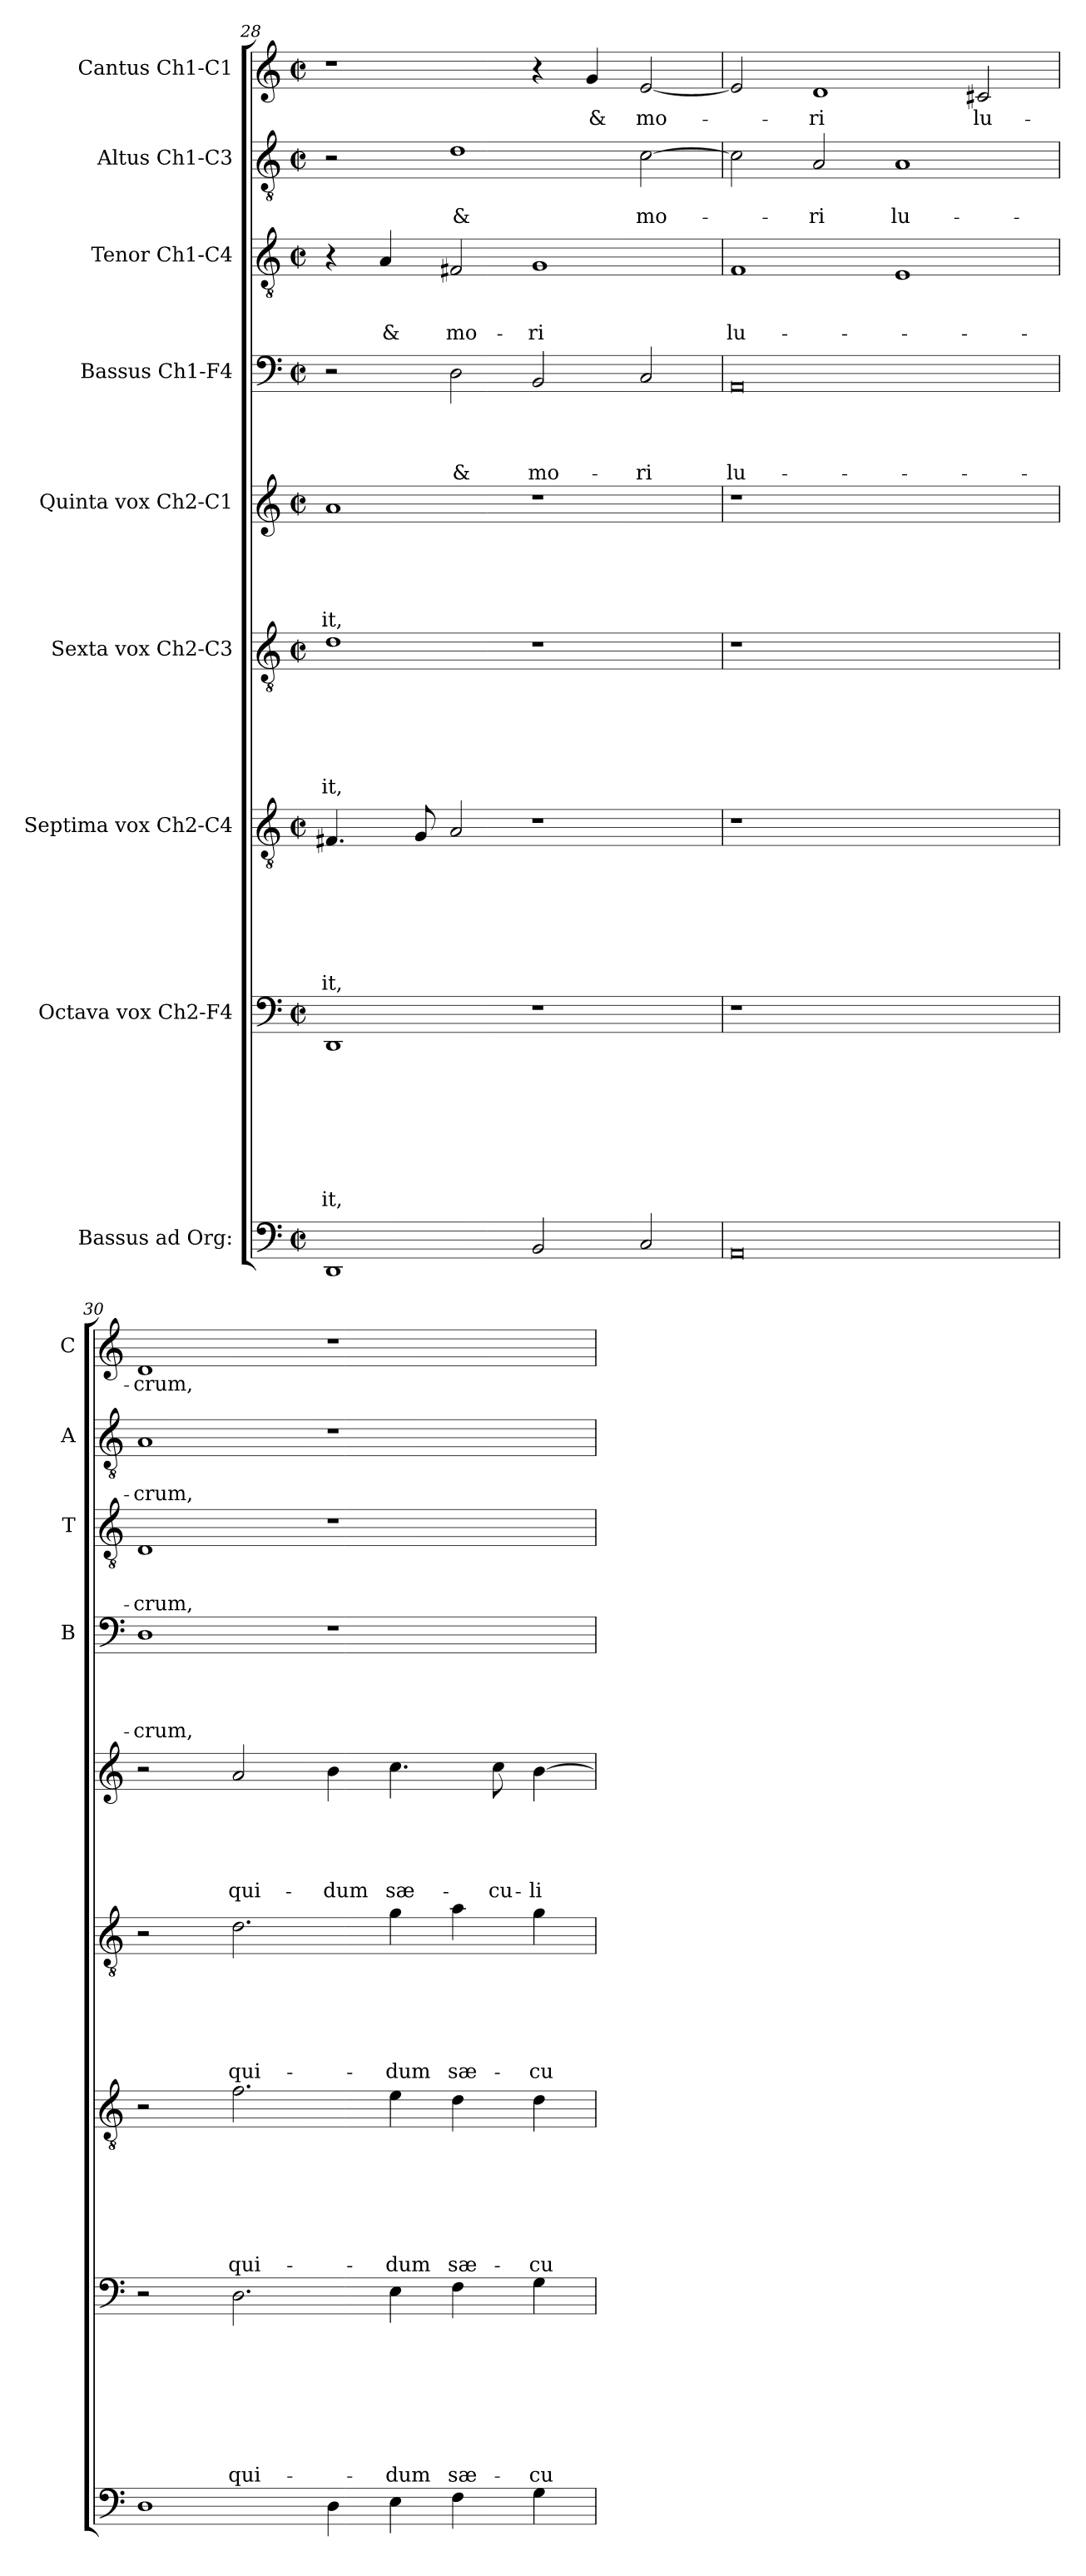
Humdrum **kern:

**kern	**kern	**text	**text	**text	**text	**text	**text	**text	**text	**kern	**text	**text	**text	**text	**text	**text	**text	**kern	**text	**text	**text	**text	**text	**text	**kern	**text	**text	**text	**text	**text	**kern	**text	**text	**text	**text	**kern	**text	**text	**text	**kern	**text	**text	**kern	**text
*part9	*part8	*part8	*part8	*part8	*part8	*part8	*part8	*part8	*part8	*part7	*part7	*part7	*part7	*part7	*part7	*part7	*part7	*part6	*part6	*part6	*part6	*part6	*part6	*part6	*part5	*part5	*part5	*part5	*part5	*part5	*part4	*part4	*part4	*part4	*part4	*part3	*part3	*part3	*part3	*part2	*part2	*part2	*part1	*part1
*staff9	*staff8	*staff8	*staff8	*staff8	*staff8	*staff8	*staff8	*staff8	*staff8	*staff7	*staff7	*staff7	*staff7	*staff7	*staff7	*staff7	*staff7	*staff6	*staff6	*staff6	*staff6	*staff6	*staff6	*staff6	*staff5	*staff5	*staff5	*staff5	*staff5	*staff5	*staff4	*staff4	*staff4	*staff4	*staff4	*staff3	*staff3	*staff3	*staff3	*staff2	*staff2	*staff2	*staff1	*staff1
*I"Bassus ad Org:	*I"Octava vox Ch2-F4	*	*	*	*	*	*	*	*	*I"Septima vox Ch2-C4	*	*	*	*	*	*	*	*I"Sexta vox Ch2-C3	*	*	*	*	*	*	*I"Quinta vox Ch2-C1	*	*	*	*	*	*I"Bassus Ch1-F4	*	*	*	*	*I"Tenor Ch1-C4	*	*	*	*I"Altus Ch1-C3	*	*	*I"Cantus Ch1-C1	*
*	*	*	*	*	*	*	*	*	*	*	*	*	*	*	*	*	*	*	*	*	*	*	*	*	*	*	*	*	*	*	*I'B	*	*	*	*	*I'T	*	*	*	*I'A	*	*	*I'C	*
*clefF4	*clefF4	*	*	*	*	*	*	*	*	*clefGv2	*	*	*	*	*	*	*	*clefGv2	*	*	*	*	*	*	*clefG2	*	*	*	*	*	*clefF4	*	*	*	*	*clefGv2	*	*	*	*clefGv2	*	*	*clefG2	*
*k[]	*k[]	*	*	*	*	*	*	*	*	*k[]	*	*	*	*	*	*	*	*k[]	*	*	*	*	*	*	*k[]	*	*	*	*	*	*k[]	*	*	*	*	*k[]	*	*	*	*k[]	*	*	*k[]	*
*C:	*C:	*	*	*	*	*	*	*	*	*C:	*	*	*	*	*	*	*	*C:	*	*	*	*	*	*	*C:	*	*	*	*	*	*C:	*	*	*	*	*C:	*	*	*	*C:	*	*	*C:	*
*M2/2	*M2/2	*	*	*	*	*	*	*	*	*M2/2	*	*	*	*	*	*	*	*M2/2	*	*	*	*	*	*	*M2/2	*	*	*	*	*	*M2/2	*	*	*	*	*M2/2	*	*	*	*M2/2	*	*	*M2/2	*
*met(c|)	*met(c|)	*	*	*	*	*	*	*	*	*met(c|)	*	*	*	*	*	*	*	*met(c|)	*	*	*	*	*	*	*met(c|)	*	*	*	*	*	*met(c|)	*	*	*	*	*met(c|)	*	*	*	*met(c|)	*	*	*met(c|)	*
=28	=28	=28	=28	=28	=28	=28	=28	=28	=28	=28	=28	=28	=28	=28	=28	=28	=28	=28	=28	=28	=28	=28	=28	=28	=28	=28	=28	=28	=28	=28	=28	=28	=28	=28	=28	=28	=28	=28	=28	=28	=28	=28	=28	=28
!	!	!	!	!	!	!	!	!	!LO:LY:b	!	!	!	!	!	!	!	!LO:LY:b	!	!	!	!	!	!	!LO:LY:b	!	!	!	!	!	!LO:LY:b	!	!	!	!	!	!	!	!	!	!	!	!	!	!
1DD	1DD	.	.	.	.	.	.	.	-it,	4.F#X/	.	.	.	.	.	.	-it,	1d	.	.	.	.	.	-it,	1a	.	.	.	.	-it,	2r	.	.	.	.	4r	.	.	.	2r	.	.	1r	.
!	!	!	!	!	!	!	!	!	!	!	!	!	!	!	!	!	!	!	!	!	!	!	!	!	!	!	!	!	!	!	!	!	!	!	!	!	!	!	!LO:LY:b	!	!	!	!	!
.	.	.	.	.	.	.	.	.	.	.	.	.	.	.	.	.	.	.	.	.	.	.	.	.	.	.	.	.	.	.	.	.	.	.	.	4A/	.	.	&	.	.	.	.	.
.	.	.	.	.	.	.	.	.	.	8G/	.	.	.	.	.	.	.	.	.	.	.	.	.	.	.	.	.	.	.	.	.	.	.	.	.	.	.	.	.	.	.	.	.	.
!	!	!	!	!	!	!	!	!	!	!	!	!	!	!	!	!	!	!	!	!	!	!	!	!	!	!	!	!	!	!	!	!	!	!	!LO:LY:b	!	!	!	!LO:LY:b	!	!	!LO:LY:b	!	!
.	.	.	.	.	.	.	.	.	.	2A/	.	.	.	.	.	.	.	.	.	.	.	.	.	.	.	.	.	.	.	.	2D\	.	.	.	&	2F#X/	.	.	mo-	1d	.	&	.	.
!	!	!	!	!	!	!	!	!	!	!	!	!	!	!	!	!	!	!	!	!	!	!	!	!	!	!	!	!	!	!	!	!	!	!	!LO:LY:b	!	!	!	!LO:LY:b	!	!	!	!	!
2BB/	1r	.	.	.	.	.	.	.	.	1r	.	.	.	.	.	.	.	1r	.	.	.	.	.	.	1r	.	.	.	.	.	2BB/	.	.	.	mo-	1G	.	.	-ri	.	.	.	4r	.
!	!	!	!	!	!	!	!	!	!	!	!	!	!	!	!	!	!	!	!	!	!	!	!	!	!	!	!	!	!	!	!	!	!	!	!	!	!	!	!	!	!	!	!	!LO:LY:b
.	.	.	.	.	.	.	.	.	.	.	.	.	.	.	.	.	.	.	.	.	.	.	.	.	.	.	.	.	.	.	.	.	.	.	.	.	.	.	.	.	.	.	4g/	&
!	!	!	!	!	!	!	!	!	!	!	!	!	!	!	!	!	!	!	!	!	!	!	!	!	!	!	!	!	!	!	!	!	!	!	!LO:LY:b	!	!	!	!	!	!	!LO:LY:b	!	!LO:LY:b
2C/	.	.	.	.	.	.	.	.	.	.	.	.	.	.	.	.	.	.	.	.	.	.	.	.	.	.	.	.	.	.	2C/	.	.	.	-ri	.	.	.	.	[2c\	.	mo-	[2e/	mo-
=29	=29	=29	=29	=29	=29	=29	=29	=29	=29	=29	=29	=29	=29	=29	=29	=29	=29	=29	=29	=29	=29	=29	=29	=29	=29	=29	=29	=29	=29	=29	=29	=29	=29	=29	=29	=29	=29	=29	=29	=29	=29	=29	=29	=29
!	!	!	!	!	!	!	!	!	!	!	!	!	!	!	!	!	!	!	!	!	!	!	!	!	!	!	!	!	!	!	!	!	!	!	!LO:LY:b	!	!	!	!LO:LY:b	!	!	!	!	!
0AA	1r	.	.	.	.	.	.	.	.	1r	.	.	.	.	.	.	.	1r	.	.	.	.	.	.	1r	.	.	.	.	.	0AA	.	.	.	lu-	1F	.	.	lu-	2c\]	.	.	2e/]	.
!	!	!	!	!	!	!	!	!	!	!	!	!	!	!	!	!	!	!	!	!	!	!	!	!	!	!	!	!	!	!	!	!	!	!	!	!	!	!	!	!	!	!LO:LY:b	!	!LO:LY:b
.	.	.	.	.	.	.	.	.	.	.	.	.	.	.	.	.	.	.	.	.	.	.	.	.	.	.	.	.	.	.	.	.	.	.	.	.	.	.	.	2A/	.	-ri	1d	-ri
!	!	!	!	!	!	!	!	!	!	!	!	!	!	!	!	!	!	!	!	!	!	!	!	!	!	!	!	!	!	!	!	!	!	!	!	!	!	!	!	!	!	!LO:LY:b	!	!
.	1ryy	.	.	.	.	.	.	.	.	1ryy	.	.	.	.	.	.	.	1ryy	.	.	.	.	.	.	1ryy	.	.	.	.	.	.	.	.	.	.	1E	.	.	.	1A	.	lu-	.	.
!	!	!	!	!	!	!	!	!	!	!	!	!	!	!	!	!	!	!	!	!	!	!	!	!	!	!	!	!	!	!	!	!	!	!	!	!	!	!	!	!	!	!	!	!LO:LY:b
.	.	.	.	.	.	.	.	.	.	.	.	.	.	.	.	.	.	.	.	.	.	.	.	.	.	.	.	.	.	.	.	.	.	.	.	.	.	.	.	.	.	.	2c#X/	lu-
=30	=30	=30	=30	=30	=30	=30	=30	=30	=30	=30	=30	=30	=30	=30	=30	=30	=30	=30	=30	=30	=30	=30	=30	=30	=30	=30	=30	=30	=30	=30	=30	=30	=30	=30	=30	=30	=30	=30	=30	=30	=30	=30	=30	=30
!	!	!	!	!	!	!	!	!	!	!	!	!	!	!	!	!	!	!	!	!	!	!	!	!	!	!	!	!	!	!	!	!	!	!	!LO:LY:b	!	!	!	!LO:LY:b	!	!	!LO:LY:b	!	!LO:LY:b
1D	2r	.	.	.	.	.	.	.	.	2r	.	.	.	.	.	.	.	2r	.	.	.	.	.	.	2r	.	.	.	.	.	1D	.	.	.	-crum,	1D	.	.	-crum,	1A	.	-crum,	1d	-crum,
!	!	!	!	!	!	!	!	!	!LO:LY:b	!	!	!	!	!	!	!	!LO:LY:b	!	!	!	!	!	!	!LO:LY:b	!	!	!	!	!	!LO:LY:b	!	!	!	!	!	!	!	!	!	!	!	!	!	!
.	2.D\	.	.	.	.	.	.	.	qui-	2.f\	.	.	.	.	.	.	qui-	2.d\	.	.	.	.	.	qui-	2a/	.	.	.	.	qui-	.	.	.	.	.	.	.	.	.	.	.	.	.	.
!	!	!	!	!	!	!	!	!	!	!	!	!	!	!	!	!	!	!	!	!	!	!	!	!	!	!	!	!	!	!LO:LY:b	!	!	!	!	!	!	!	!	!	!	!	!	!	!
4D\	.	.	.	.	.	.	.	.	.	.	.	.	.	.	.	.	.	.	.	.	.	.	.	.	4b\	.	.	.	.	-dum	1r	.	.	.	.	1r	.	.	.	1r	.	.	1r	.
!	!	!	!	!	!	!	!	!	!LO:LY:b	!	!	!	!	!	!	!	!LO:LY:b	!	!	!	!	!	!	!LO:LY:b	!	!	!	!	!	!LO:LY:b	!	!	!	!	!	!	!	!	!	!	!	!	!	!
4E\	4E\	.	.	.	.	.	.	.	-dum	4e\	.	.	.	.	.	.	-dum	4g\	.	.	.	.	.	-dum	4.cc\	.	.	.	.	sæ-	.	.	.	.	.	.	.	.	.	.	.	.	.	.
!	!	!	!	!	!	!	!	!	!LO:LY:b	!	!	!	!	!	!	!	!LO:LY:b	!	!	!	!	!	!	!LO:LY:b	!	!	!	!	!	!	!	!	!	!	!	!	!	!	!	!	!	!	!	!
4F\	4F\	.	.	.	.	.	.	.	sæ-	4d\	.	.	.	.	.	.	sæ-	4a\	.	.	.	.	.	sæ-	.	.	.	.	.	.	.	.	.	.	.	.	.	.	.	.	.	.	.	.
!	!	!	!	!	!	!	!	!	!	!	!	!	!	!	!	!	!	!	!	!	!	!	!	!	!	!	!	!	!	!LO:LY:b	!	!	!	!	!	!	!	!	!	!	!	!	!	!
.	.	.	.	.	.	.	.	.	.	.	.	.	.	.	.	.	.	.	.	.	.	.	.	.	8cc\	.	.	.	.	-cu-	.	.	.	.	.	.	.	.	.	.	.	.	.	.
!	!	!	!	!	!	!	!	!	!LO:LY:b	!	!	!	!	!	!	!	!LO:LY:b	!	!	!	!	!	!	!LO:LY:b	!	!	!	!	!	!LO:LY:b	!	!	!	!	!	!	!	!	!	!	!	!	!	!
4G\	4G\	.	.	.	.	.	.	.	-cu-	4d\	.	.	.	.	.	.	-cu-	4g\	.	.	.	.	.	-cu-	[4b\	.	.	.	.	-li	.	.	.	.	.	.	.	.	.	.	.	.	.	.
=	=	=	=	=	=	=	=	=	=	=	=	=	=	=	=	=	=	=	=	=	=	=	=	=	=	=	=	=	=	=	=	=	=	=	=	=	=	=	=	=	=	=	=	=
*-	*-	*-	*-	*-	*-	*-	*-	*-	*-	*-	*-	*-	*-	*-	*-	*-	*-	*-	*-	*-	*-	*-	*-	*-	*-	*-	*-	*-	*-	*-	*-	*-	*-	*-	*-	*-	*-	*-	*-	*-	*-	*-	*-	*-
